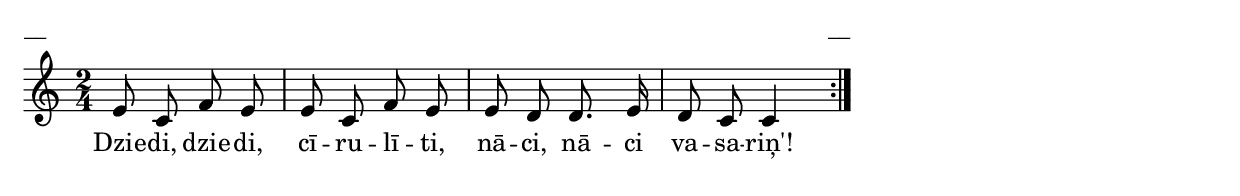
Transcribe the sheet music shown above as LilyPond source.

\version "2.13.18"

\paper {
line-width = 14\cm
left-margin = 0.4\cm
between-system-padding = 0.1\cm
between-system-space = 0.1\cm
}
% SBTZK, p.134
\layout {
indent = #0
ragged-last = ##f
}


voiceA = \relative c'{
\clef "treble"
\key c \major
\time2/4
\repeat volta 2 {
e8 c f e |
e8 c f e |
e8 d d8. e16|
d8 c c4|
} 
}

lyricA = \lyricmode {
Dzie -- di, dzie -- di, cī -- ru -- lī -- ti, nā -- ci, nā -- ci va -- sa -- riņ'!
}


fullScore = <<
%\new ChordNames { \chordsA }
\new Staff {
<<
\new Voice = "voiceA" { \oneVoice \autoBeamOff \voiceA }
\lyricsto "voiceA" \new Lyrics  \lyricA
%R\new Voice = "voiceB" { \voiceTwo \autoBeamOff \voiceB }
>>
}
>>



\score {
\fullScore
\header { piece = "__" opus = "__" }
}
\markup { \with-color #(x11-color 'white) \sans \smaller "__" }
\score {
\unfoldRepeats
\fullScore
\midi {
\context { \Staff \remove "Staff_performer" }
\context { \Voice \consists "Staff_performer" }
}
}


